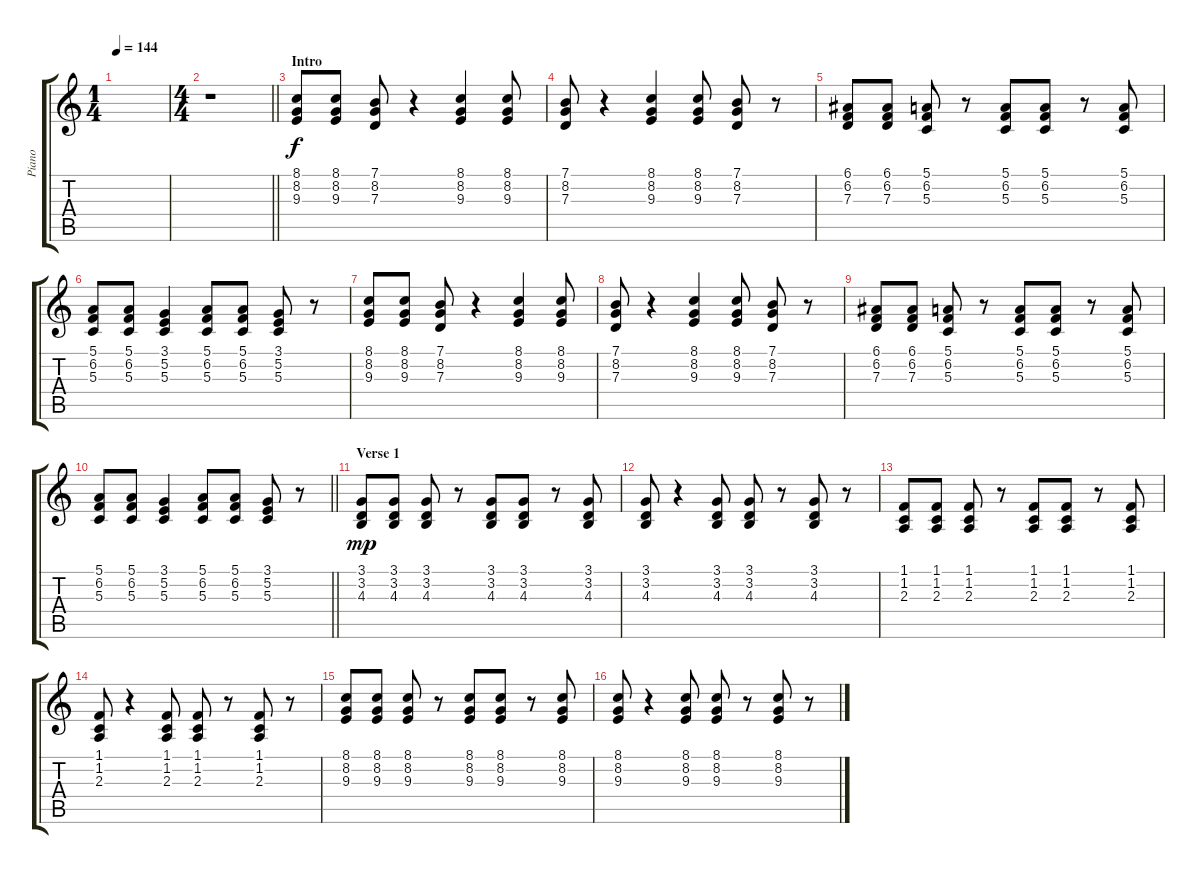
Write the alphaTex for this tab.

\track ("Piano" "Piano") {instrument brightacousticpiano}
\staff {score tabs}
\tuning (E4 B3 G3 D3 A2 E2) {hide}
\ts (1 4)
\tempo 144
\clef g2
\ks c
|
\ts (4 4)
\barLineRight lightlight
r.1 |
\section ("" "Intro")
(8.1 8.2 9.3).8 (8.1 8.2 9.3).8 (7.1 8.2 7.3).8 r.4 (8.1 8.2 9.3).4 (8.1 8.2 9.3).8 |
(7.1 8.2 7.3).8 r.4 (8.1 8.2 9.3).4 (8.1 8.2 9.3).8 (7.1 8.2 7.3).8 r.8 |
(6.1 6.2 7.3).8 (6.1 6.2 7.3).8 (5.1 6.2 5.3).8 r.8 (5.1 6.2 5.3).8 (5.1 6.2 5.3).8 r.8 (5.1 6.2 5.3).8 |
(5.1 6.2 5.3).8 (5.1 6.2 5.3).8 (3.1 5.2 5.3).4 (5.1 6.2 5.3).8 (5.1 6.2 5.3).8 (3.1 5.2 5.3).8 r.8 |
(8.1 8.2 9.3).8 (8.1 8.2 9.3).8 (7.1 8.2 7.3).8 r.4 (8.1 8.2 9.3).4 (8.1 8.2 9.3).8 |
(7.1 8.2 7.3).8 r.4 (8.1 8.2 9.3).4 (8.1 8.2 9.3).8 (7.1 8.2 7.3).8 r.8 |
(6.1 6.2 7.3).8 (6.1 6.2 7.3).8 (5.1 6.2 5.3).8 r.8 (5.1 6.2 5.3).8 (5.1 6.2 5.3).8 r.8 (5.1 6.2 5.3).8 |
\barLineRight lightlight
(5.1 6.2 5.3).8 (5.1 6.2 5.3).8 (3.1 5.2 5.3).4 (5.1 6.2 5.3).8 (5.1 6.2 5.3).8 (3.1 5.2 5.3).8 r.8 |
\section ("" "Verse 1")
(3.1 3.2 4.3).8{dy mp} (3.1 3.2 4.3).8 (3.1 3.2 4.3).8 r.8 (3.1 3.2 4.3).8 (3.1 3.2 4.3).8 r.8 (3.1 3.2 4.3).8 |
(3.1 3.2 4.3).8 r.4 (3.1 3.2 4.3).8 (3.1 3.2 4.3).8 r.8 (3.1 3.2 4.3).8 r.8 |
(1.1 1.2 2.3).8 (1.1 1.2 2.3).8 (1.1 1.2 2.3).8 r.8 (1.1 1.2 2.3).8 (1.1 1.2 2.3).8 r.8 (1.1 1.2 2.3).8 |
(1.1 1.2 2.3).8 r.4 (1.1 1.2 2.3).8 (1.1 1.2 2.3).8 r.8 (1.1 1.2 2.3).8 r.8 |
(8.1 8.2 9.3).8 (8.1 8.2 9.3).8 (8.1 8.2 9.3).8 r.8 (8.1 8.2 9.3).8 (8.1 8.2 9.3).8 r.8 (8.1 8.2 9.3).8 |
(8.1 8.2 9.3).8 r.4 (8.1 8.2 9.3).8 (8.1 8.2 9.3).8 r.8 (8.1 8.2 9.3).8 r.8
